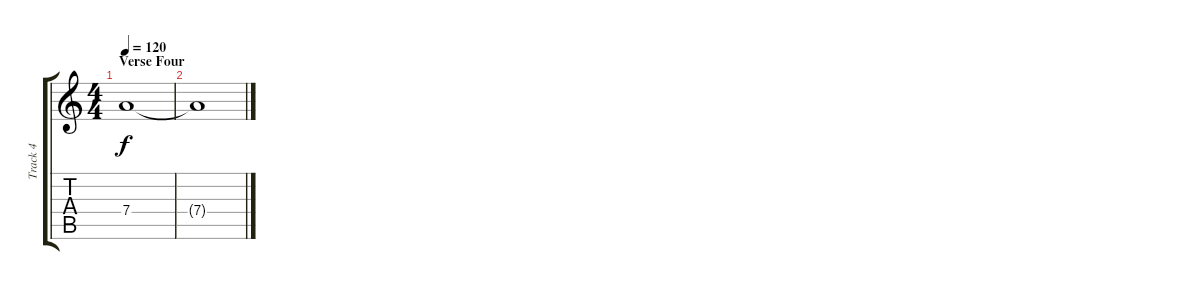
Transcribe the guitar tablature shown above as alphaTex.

\track ("Track 4" "Track 4") {instrument overdrivenguitar}
\staff {score tabs}
\tuning (E4 B3 G3 D3 A2 E2) {hide}
\ts (4 4)
\section ("" "Verse Four")
\tempo 120
\clef g2
\ks c
7.4.1{dy f} |
7.4{t}.1
